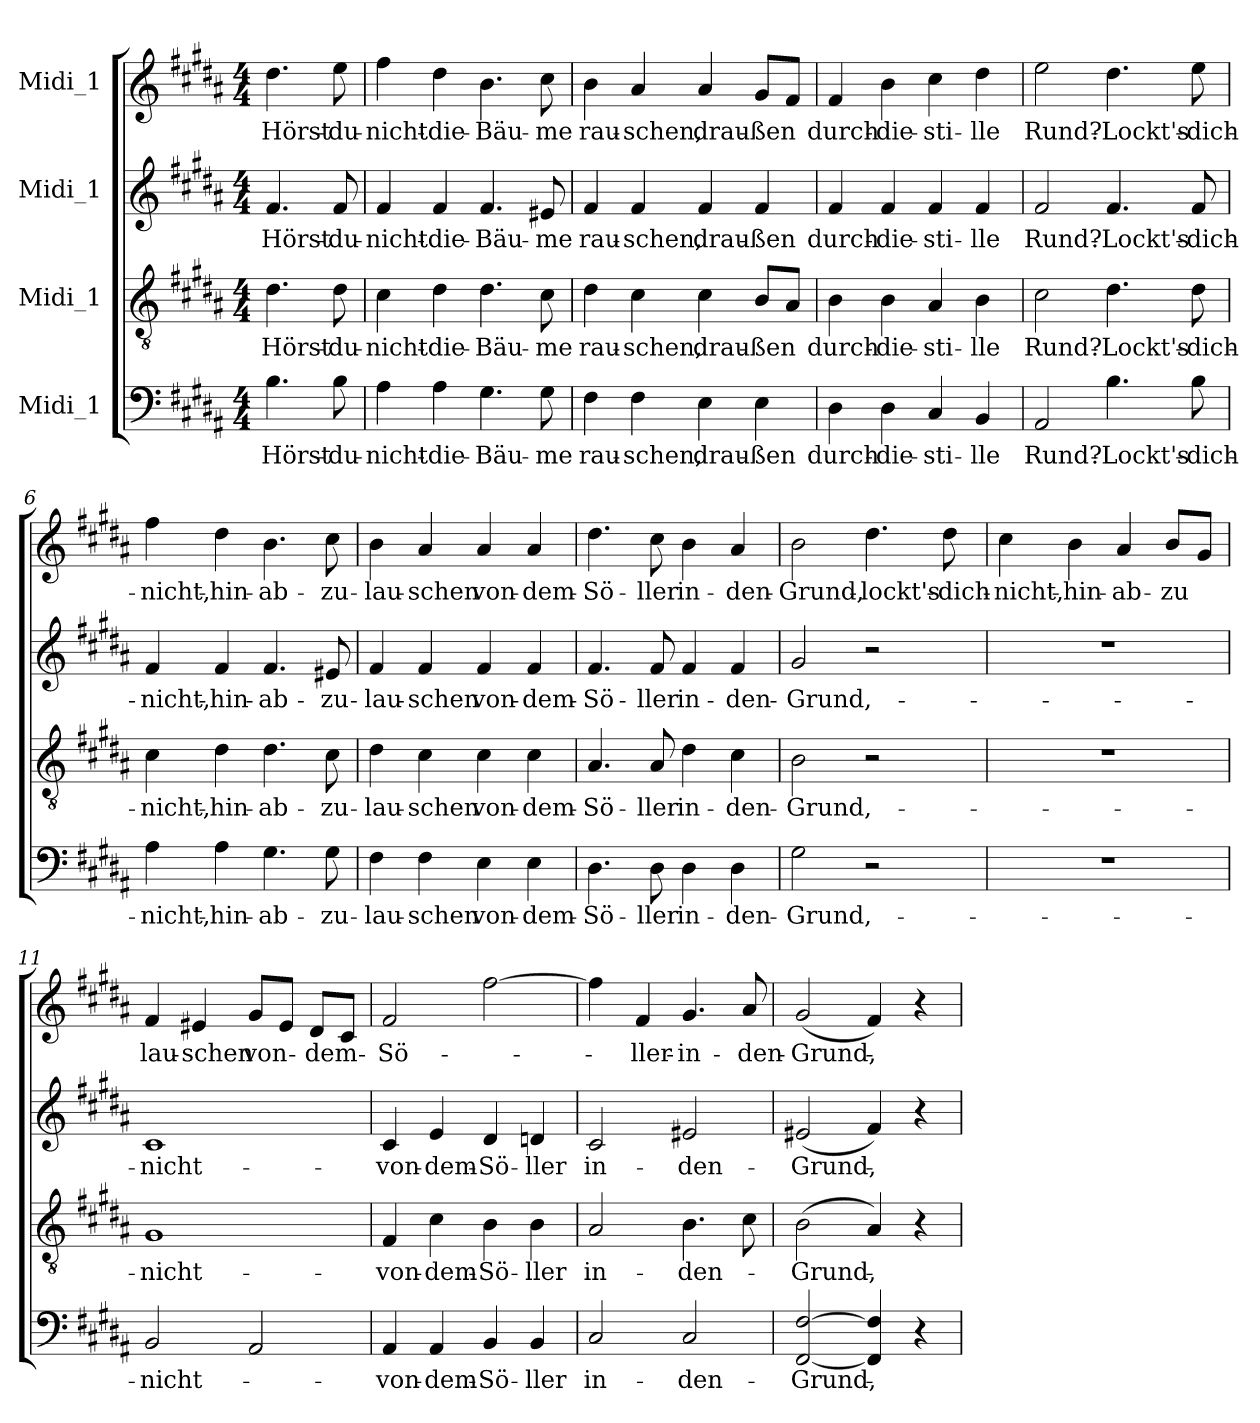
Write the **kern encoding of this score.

**kern	**text	**kern	**text	**kern	**text	**kern	**text
*part4	*part4	*part3	*part3	*part2	*part2	*part1	*part1
*staff4	*staff4	*staff3	*staff3	*staff2	*staff2	*staff1	*staff1
*I"Midi_1	*	*I"Midi_1	*	*I"Midi_1	*	*I"Midi_1	*
*clefF4	*	*clefGv2	*	*clefG2	*	*clefG2	*
*k[f#c#g#d#a#]	*	*k[f#c#g#d#a#]	*	*k[f#c#g#d#a#]	*	*k[f#c#g#d#a#]	*
*B:	*	*B:	*	*B:	*	*B:	*
*M4/4	*	*M4/4	*	*M4/4	*	*M4/4	*
=1	=1	=1	=1	=1	=1	=1	=1
4.B\	Hörst-	4.d#\	Hörst-	4.f#/	Hörst-	4.dd#\	Hörst-
8B\	du-	8d#\	du-	8f#/	du-	8ee\	du-
=2	=2	=2	=2	=2	=2	=2	=2
4A#\	nicht-	4c#\	nicht-	4f#/	nicht-	4ff#\	nicht-
4A#\	die-	4d#\	die-	4f#/	die-	4dd#\	die-
4.G#\	Bäu-	4.d#\	Bäu-	4.f#/	Bäu-	4.b\	Bäu-
8G#\	-me	8c#\	-me	8e#X/	-me	8cc#\	-me
=3	=3	=3	=3	=3	=3	=3	=3
4F#\	rau-	4d#\	rau-	4f#/	rau-	4b\	rau-
4F#\	-schen,	4c#\	-schen,	4f#/	-schen,	4a#/	-schen,
4E\	drau-	4c#\	drau-	4f#/	drau-	4a#/	drau-
4E\	-ßen	8B/L	-ßen	4f#/	-ßen	8g#/L	-ßen
.	.	8A#/J	.	.	.	8f#/J	.
=4	=4	=4	=4	=4	=4	=4	=4
4D#\	durch-	4B\	durch-	4f#/	durch-	4f#/	durch-
4D#\	die-	4B\	die-	4f#/	die-	4b\	die-
4C#/	sti-	4A#/	sti-	4f#/	sti-	4cc#\	sti-
4BB/	-lle	4B\	-lle	4f#/	-lle	4dd#\	-lle
=5	=5	=5	=5	=5	=5	=5	=5
2AA#/	Rund?-	2c#\	Rund?-	2f#/	Rund?-	2ee\	Rund?-
4.B\	Lockt's-	4.d#\	Lockt's-	4.f#/	Lockt's-	4.dd#\	Lockt's-
8B\	dich-	8d#\	dich-	8f#/	dich-	8ee\	dich-
=6	=6	=6	=6	=6	=6	=6	=6
4A#\	nicht,-	4c#\	nicht,-	4f#/	nicht,-	4ff#\	nicht,-
4A#\	hin-	4d#\	hin-	4f#/	hin-	4dd#\	hin-
4.G#\	-ab-	4.d#\	-ab-	4.f#/	-ab-	4.b\	-ab-
8G#\	-zu-	8c#\	-zu-	8e#X/	-zu-	8cc#\	-zu-
!!LO:LB:g=z
=7	=7	=7	=7	=7	=7	=7	=7
4F#\	-lau-	4d#\	-lau-	4f#/	-lau-	4b\	-lau-
4F#\	-schen	4c#\	-schen	4f#/	-schen	4a#/	-schen
4E\	von-	4c#\	von-	4f#/	von-	4a#/	von-
4E\	dem-	4c#\	dem-	4f#/	dem-	4a#/	dem-
=8	=8	=8	=8	=8	=8	=8	=8
4.D#\	Sö-	4.A#/	Sö-	4.f#/	Sö-	4.dd#\	Sö-
8D#\	-ller	8A#/	-ller	8f#/	-ller	8cc#\	-ller
4D#\	in-	4d#\	in-	4f#/	in-	4b\	in-
4D#\	den-	4c#\	den-	4f#/	den-	4a#/	den-
=9	=9	=9	=9	=9	=9	=9	=9
2G#\	Grund,-	2B\	Grund,-	2g#/	Grund,-	2b\	Grund,-
2r	.	2r	.	2r	.	4.dd#\	lockt's-
.	.	.	.	.	.	8dd#\	dich-
=10	=10	=10	=10	=10	=10	=10	=10
1r	.	1r	.	1r	.	4cc#\	nicht,-
.	.	.	.	.	.	4b\	hin-
.	.	.	.	.	.	4a#/	-ab-
.	.	.	.	.	.	8b/L	-zu
.	.	.	.	.	.	8g#/J	.
=11	=11	=11	=11	=11	=11	=11	=11
2BB/	nicht-	1G#/	nicht-	1c#/	nicht-	4f#/	lau-
.	.	.	.	.	.	4e#X/	-schen
2AA#/	.	.	.	.	.	8g#/L	von-
.	.	.	.	.	.	8e#/J	.
.	.	.	.	.	.	8d#/L	dem-
.	.	.	.	.	.	8c#/J	.
!!LO:LB:g=z
=12	=12	=12	=12	=12	=12	=12	=12
4AA#/	von-	4F#/	von-	4c#/	von-	2f#/	Sö-
4AA#/	dem-	4c#\	dem-	4e/	dem-	.	.
4BB/	Sö-	4B\	Sö-	4d#/	Sö-	[2ff#\	.
4BB/	-ller	4B\	-ller	4dn/	-ller	.	.
=13	=13	=13	=13	=13	=13	=13	=13
2C#/	in-	2A#/	in-	2c#/	in-	4ff#\]	.
.	.	.	.	.	.	4f#/	ller-
2C#/	den-	4.B\	den-	2e#X/	den-	4.g#/	in-
.	.	8c#\	.	.	.	8a#/	den-
=14	=14	=14	=14	=14	=14	=14	=14
[2FF#/ [2F#/	Grund,-	(2B\	Grund,-	(2e#X/	Grund,-	(2g#/	Grund,-
4FF#]/ 4F#]/	.	4A#/)	.	4f#/)	.	4f#/)	.
4r	.	4r	.	4r	.	4r	.
=	=	=	=	=	=	=	=
*-	*-	*-	*-	*-	*-	*-	*-
